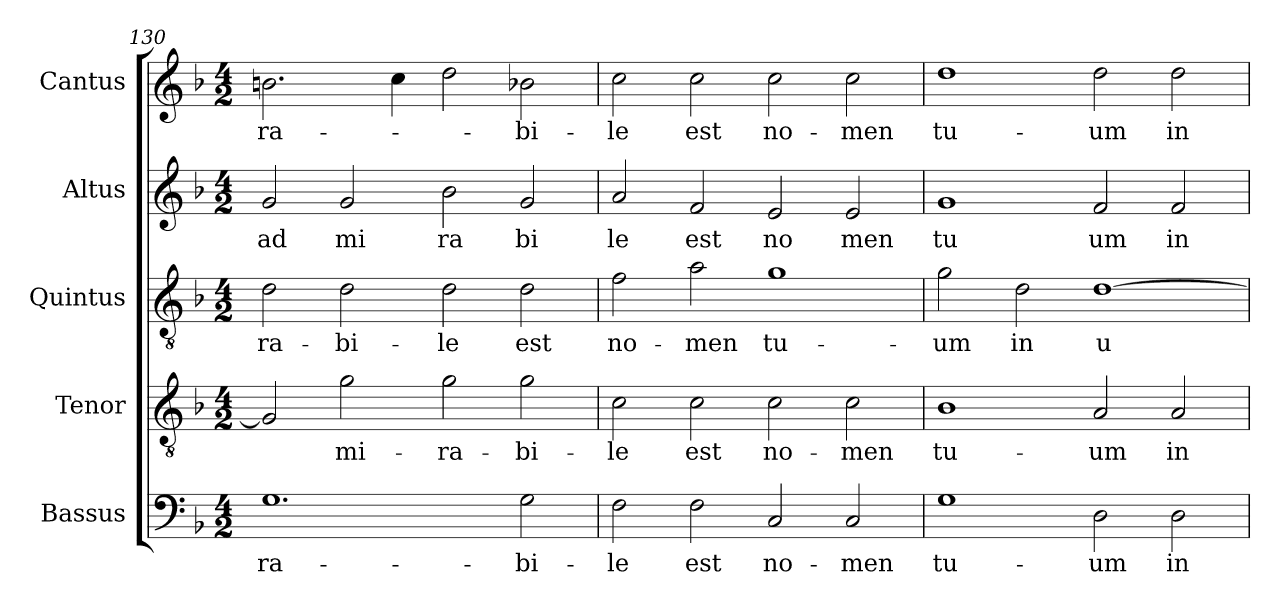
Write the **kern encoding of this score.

**kern	**text	**kern	**text	**kern	**text	**kern	**text	**kern	**text
*part5	*part5	*part4	*part4	*part3	*part3	*part2	*part2	*part1	*part1
*staff5	*staff5	*staff4	*staff4	*staff3	*staff3	*staff2	*staff2	*staff1	*staff1
*I"Bassus	*	*I"Tenor	*	*I"Quintus	*	*I"Altus	*	*I"Cantus	*
*I'Bassus	*	*I'Tenor	*	*I'Quintus	*	*I'Altus	*	*I'Cantus	*
*clefF4	*	*clefGv2	*	*clefGv2	*	*clefG2	*	*clefG2	*
*k[b-]	*	*k[b-]	*	*k[b-]	*	*k[b-]	*	*k[b-]	*
*F:	*	*F:	*	*F:	*	*F:	*	*F:	*
*M4/2	*	*M4/2	*	*M4/2	*	*M4/2	*	*M4/2	*
=130	=130	=130	=130	=130	=130	=130	=130	=130	=130
!	!LO:LY:b:cj	!	!	!	!LO:LY:b:cj	!	!LO:LY:b:cj	!	!LO:LY:b:cj
1.G	-ra-	2G/]	.	2d\	-ra-	2g/	ad	2.bn\	-ra-
!	!	!	!LO:LY:b:cj	!	!LO:LY:b:cj	!	!LO:LY:b:cj	!	!
.	.	2g\	-mi-	2d\	-bi-	2g/	mi	.	.
.	.	.	.	.	.	.	.	4cc\	.
!	!	!	!LO:LY:b:cj	!	!LO:LY:b:cj	!	!LO:LY:b:cj	!	!
.	.	2g\	-ra-	2d\	-le	2b-\	ra	2dd\	.
!	!LO:LY:b:cj	!	!LO:LY:b:cj	!	!LO:LY:b:cj	!	!LO:LY:b:cj	!	!LO:LY:b:cj
2G\	-bi-	2g\	-bi-	2d\	est	2g/	bi	2b-X\	-bi-
=131	=131	=131	=131	=131	=131	=131	=131	=131	=131
!	!LO:LY:b:cj	!	!LO:LY:b:cj	!	!LO:LY:b:cj	!	!LO:LY:b:cj	!	!LO:LY:b:cj
2F\	-le	2c\	-le	2f\	no-	2a/	le	2cc\	-le
!	!LO:LY:b:cj	!	!LO:LY:b:cj	!	!LO:LY:b:cj	!	!LO:LY:b:cj	!	!LO:LY:b:cj
2F\	est	2c\	est	2a\	-men	2f/	est	2cc\	est
!	!LO:LY:b:cj	!	!LO:LY:b:cj	!	!LO:LY:b:cj	!	!LO:LY:b:cj	!	!LO:LY:b:cj
2C/	no-	2c\	no-	1g	tu-	2e/	no	2cc\	no-
!	!LO:LY:b:cj	!	!LO:LY:b:cj	!	!	!	!LO:LY:b:cj	!	!LO:LY:b:cj
2C/	-men	2c\	-men	.	.	2e/	men	2cc\	-men
=132	=132	=132	=132	=132	=132	=132	=132	=132	=132
!	!LO:LY:b:cj	!	!LO:LY:b:cj	!	!LO:LY:b:cj	!	!LO:LY:b:cj	!	!LO:LY:b:cj
1G	tu-	1B-	tu-	2g\	-um	1g	tu	1dd	tu-
!	!	!	!	!	!LO:LY:b:cj	!	!	!	!
.	.	.	.	2d\	in	.	.	.	.
!	!LO:LY:b:cj	!	!LO:LY:b:cj	!	!LO:LY:b:cj	!	!LO:LY:b:cj	!	!LO:LY:b:cj
2D\	-um	2A/	-um	[>1d	u-	2f/	um	2dd\	-um
!	!LO:LY:b:cj	!	!LO:LY:b:cj	!	!	!	!LO:LY:b:cj	!	!LO:LY:b:cj
2D\	in	2A/	in	.	.	2f/	in	2dd\	in
=	=	=	=	=	=	=	=	=	=
*-	*-	*-	*-	*-	*-	*-	*-	*-	*-
